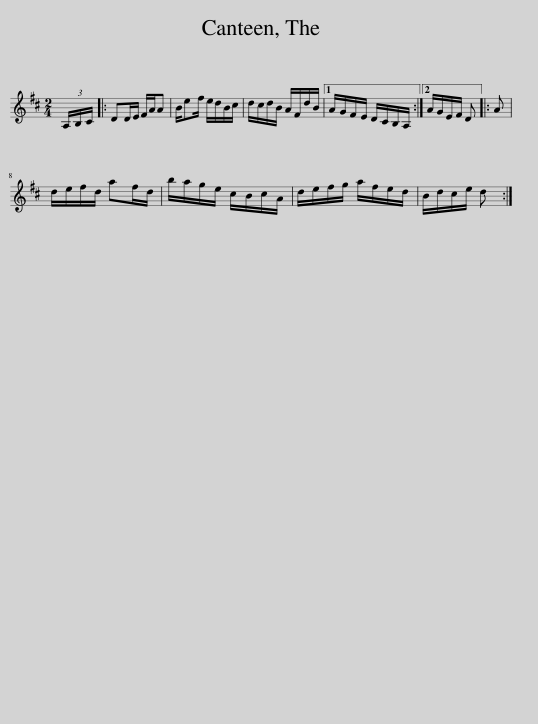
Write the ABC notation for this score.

X:1
L:1/8
M:2/4
I:linebreak $
K:D
V:1 treble
V:1
 (3A,/B,/C/ |: DD/E/ F/A/A | B/ef/ e/d/B/c/ | d/c/d/B/ A/F/d/B/ |1 A/G/F/E/ D/C/B,/A,/ :|2 %5
 A/G/E/F/ D |: A |$ d/e/f/d/ af/d/ | b/a/g/e/ c/B/c/A/ | d/e/f/g/ a/f/e/d/ | %10
 B/d/c/e/ d :| %11
